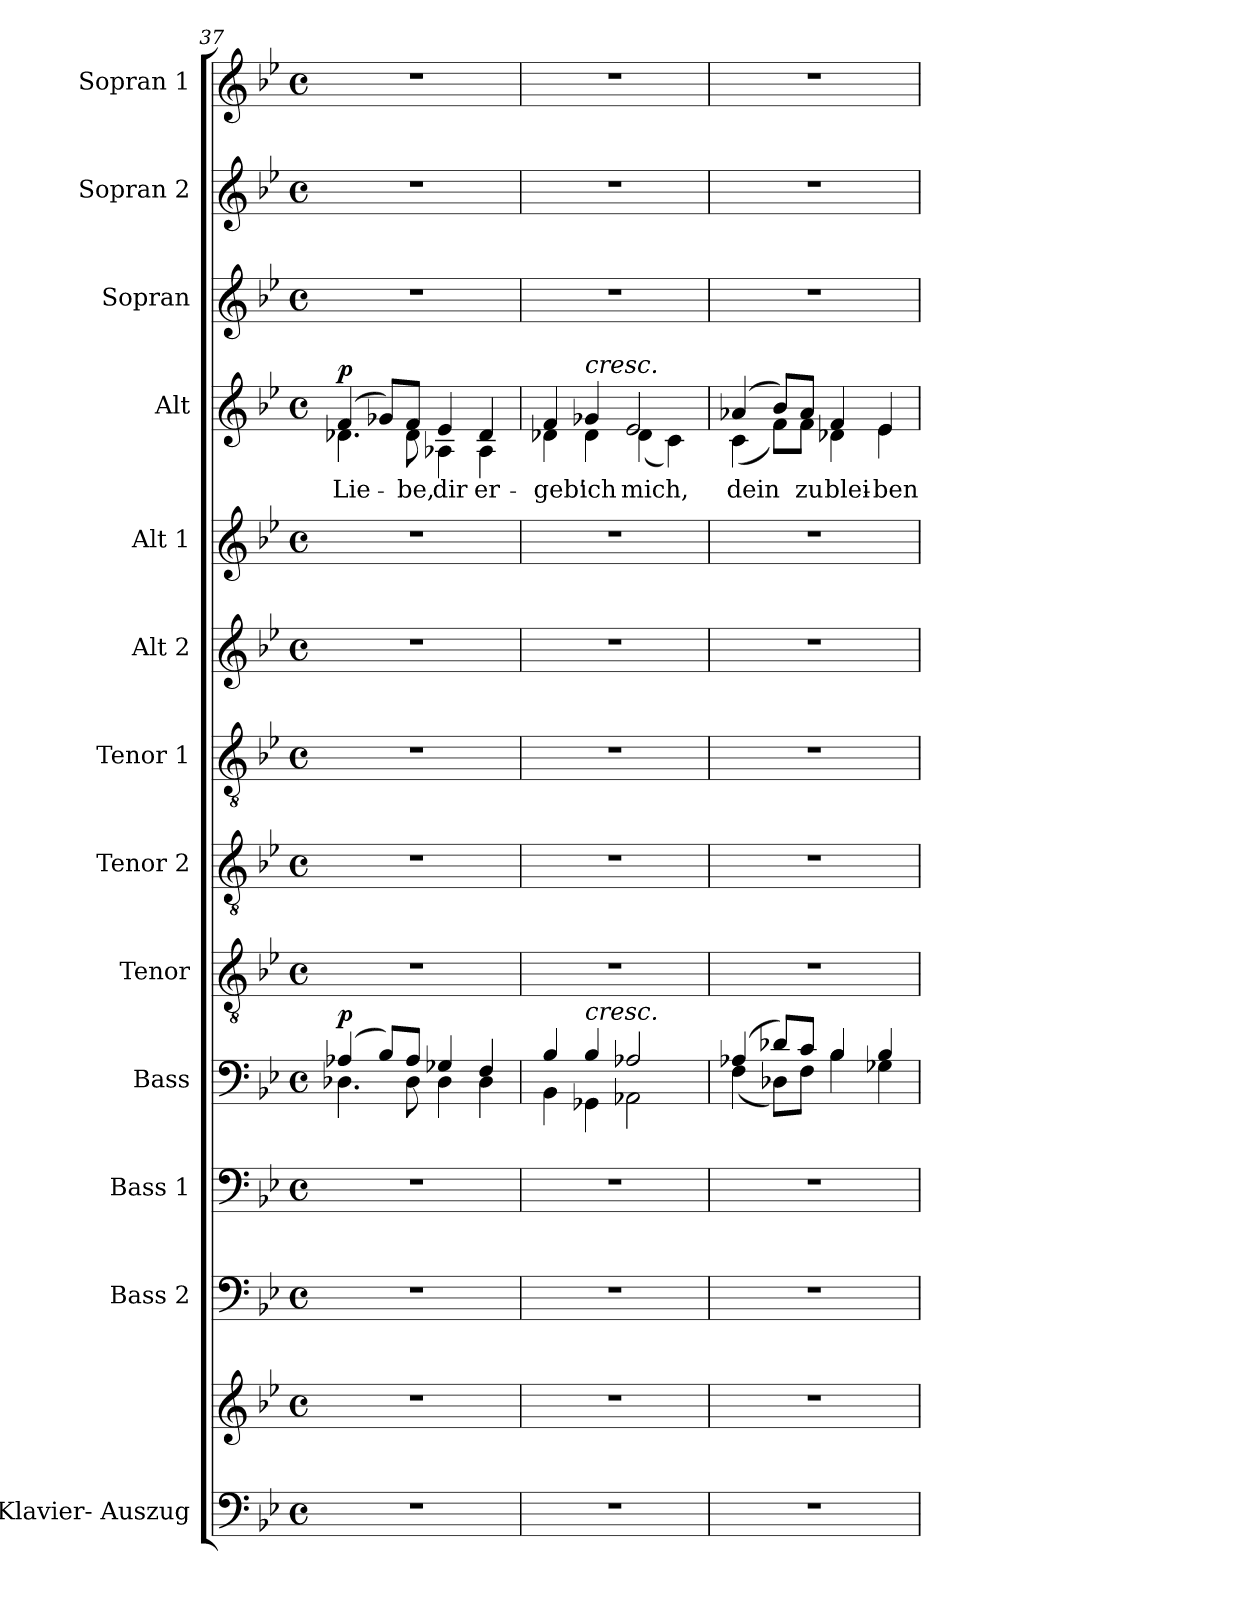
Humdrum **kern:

**kern	**kern	**kern	**kern	**kern	**dynam	**kern	**kern	**kern	**kern	**kern	**kern	**text	**dynam	**kern	**kern	**kern
*part13	*part13	*part12	*part11	*part10	*part10	*part9	*part8	*part7	*part6	*part5	*part4	*part4	*part4	*part3	*part2	*part1
*staff14	*staff13	*staff12	*staff11	*staff10	*staff10	*staff9	*staff8	*staff7	*staff6	*staff5	*staff4	*staff4	*staff4	*staff3	*staff2	*staff1
*I"Klavier- Auszug	*	*I"Bass 2	*I"Bass 1	*I"Bass	*	*I"Tenor	*I"Tenor 2	*I"Tenor 1	*I"Alt 2	*I"Alt 1	*I"Alt	*	*	*I"Sopran	*I"Sopran 2	*I"Sopran 1
*	*	*I'B2	*I'B1	*I'Bass	*	*I'Ten.	*I'T2	*I'T1	*I'A2	*I'A1	*I'Alt	*	*	*I'Sop.	*I'S2	*I'S1
!!LO:PB:g=z
*clefF4	*clefG2	*clefF4	*clefF4	*clefF4	*	*clefGv2	*clefGv2	*clefGv2	*clefG2	*clefG2	*clefG2	*	*	*clefG2	*clefG2	*clefG2
*k[b-e-]	*k[b-e-]	*k[b-e-]	*k[b-e-]	*k[b-e-]	*	*k[b-e-]	*k[b-e-]	*k[b-e-]	*k[b-e-]	*k[b-e-]	*k[b-e-]	*	*	*k[b-e-]	*k[b-e-]	*k[b-e-]
*M4/4	*M4/4	*M4/4	*M4/4	*M4/4	*	*M4/4	*M4/4	*M4/4	*M4/4	*M4/4	*M4/4	*	*	*M4/4	*M4/4	*M4/4
*met(c)	*met(c)	*met(c)	*met(c)	*met(c)	*	*met(c)	*met(c)	*met(c)	*met(c)	*met(c)	*met(c)	*	*	*met(c)	*met(c)	*met(c)
=37	=37	=37	=37	=37	=37	=37	=37	=37	=37	=37	=37	=37	=37	=37	=37	=37
*	*	*	*	*^	*	*	*	*	*	*	*	*	*	*	*	*
!	!	!	!	!	!	!LO:DY:a	!	!	!	!	!	!	!LO:LY:b	!LO:DY:a	!	!	!
*	*	*	*	*	*	*	*	*	*	*	*	*^	*	*	*	*	*
1r	1r	1r	1r	(4A-X/	4.D-X\	p	1r	1r	1r	1r	1r	(4f/	4.d-X\	Lie-	p	1r	1r	1r
.	.	.	.	8B-/L)	.	.	.	.	.	.	.	8g-X/L)	.	.	.	.	.	.
!	!	!	!	!	!	!	!	!	!	!	!	!	!	!LO:LY:b	!	!	!	!
.	.	.	.	8A-/J	8D-\	.	.	.	.	.	.	8f/J	8d-\	-be,	.	.	.	.
!	!	!	!	!	!	!	!	!	!	!	!	!	!	!LO:LY:b	!	!	!	!
.	.	.	.	4G-X/	4D-\	.	.	.	.	.	.	4e-/	4A-X\	dir	.	.	.	.
!	!	!	!	!	!	!	!	!	!	!	!	!	!	!LO:LY:b	!	!	!	!
.	.	.	.	4F/	4D-\	.	.	.	.	.	.	4d-/	4A-\	er-	.	.	.	.
=38	=38	=38	=38	=38	=38	=38	=38	=38	=38	=38	=38	=38	=38	=38	=38	=38	=38	=38
!	!	!	!	!	!	!	!	!	!	!	!	!	!	!LO:LY:b	!	!	!	!
1r	1r	1r	1r	4B-/	4BB-\	.	1r	1r	1r	1r	1r	4f/	4d-X\	-geb'	.	1r	1r	1r
!	!	!	!	!	!	!	!	!	!	!	!	!LO:TX:a:i:t=cresc.	!	!	!	!	!	!
!	!	!	!	!LO:TX:a:i:t=cresc.	!	!	!	!	!	!	!	!	!	!	!	!	!	!
!	!	!	!	!	!	!	!	!	!	!	!	!	!	!LO:LY:b	!	!	!	!
.	.	.	.	4B-/	4GG-X\	.	.	.	.	.	.	4g-X/	4d-\	ich	.	.	.	.
!	!	!	!	!	!	!	!	!	!	!	!	!	!	!LO:LY:b	!	!	!	!
.	.	.	.	2A-X/	2AA-X\	.	.	.	.	.	.	2e-/	(4d-\	mich,	.	.	.	.
.	.	.	.	.	.	.	.	.	.	.	.	.	4c\)	.	.	.	.	.
=39	=39	=39	=39	=39	=39	=39	=39	=39	=39	=39	=39	=39	=39	=39	=39	=39	=39	=39
!	!	!	!	!	!	!	!	!	!	!	!	!	!	!LO:LY:b	!	!	!	!
1r	1r	1r	1r	(4A-X/	(4F\	.	1r	1r	1r	1r	1r	(4a-X/	(4c\	dein	.	1r	1r	1r
.	.	.	.	8d-X/L)	8D-X\L)	.	.	.	.	.	.	8b-/L)	8f\L)	.	.	.	.	.
!	!	!	!	!	!	!	!	!	!	!	!	!	!	!LO:LY:b	!	!	!	!
.	.	.	.	8c/J	8F\J	.	.	.	.	.	.	8a-/J	8f\J	zu	.	.	.	.
!	!	!	!	!	!	!	!	!	!	!	!	!	!	!LO:LY:b	!	!	!	!
.	.	.	.	4B-/	4B-\	.	.	.	.	.	.	4f/	4d-X\	blei-	.	.	.	.
!	!	!	!	!	!	!	!	!	!	!	!	!	!	!LO:LY:b	!	!	!	!
.	.	.	.	4B-/	4G-X\	.	.	.	.	.	.	4e-/	4e-\	-ben	.	.	.	.
*	*	*	*	*v	*v	*	*	*	*	*	*	*v	*v	*	*	*	*	*
=	=	=	=	=	=	=	=	=	=	=	=	=	=	=	=	=
*-	*-	*-	*-	*-	*-	*-	*-	*-	*-	*-	*-	*-	*-	*-	*-	*-
